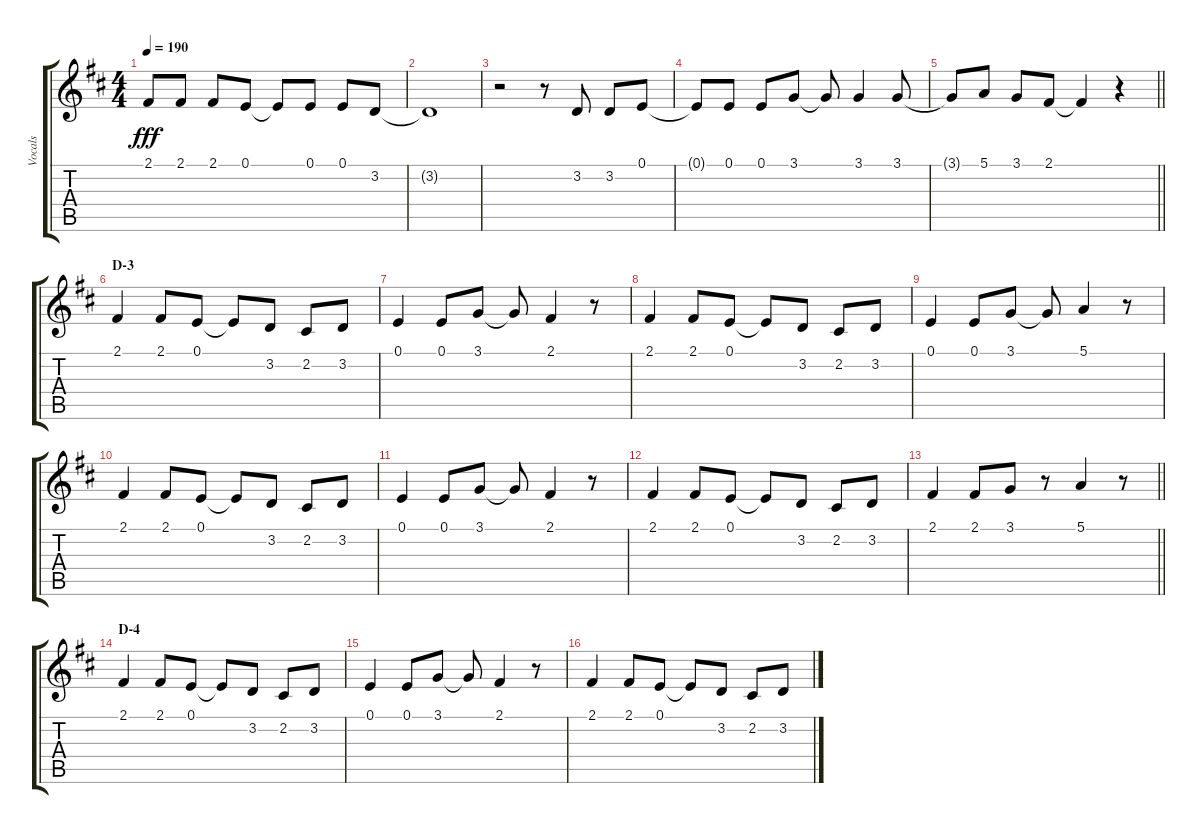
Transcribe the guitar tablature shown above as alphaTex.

\track ("Vocals" "Vocals") {instrument voiceoohs}
\staff {score tabs}
\tuning (E4 B3 G3 D3 A2 E2) {hide}
\ts (4 4)
\tempo 190
\clef g2
\ks d
2.1{t}.8{dy fff} 2.1.8 2.1.8 0.1.8 0.1{t}.8 0.1.8 0.1.8 3.2.8 |
3.2{t}.1 |
r.2 r.8 3.2.8 3.2.8 0.1.8 |
0.1{t}.8 0.1.8 0.1.8 3.1.8 3.1{t}.8 3.1.4 3.1.8 |
\barLineRight lightlight
3.1{t}.8 5.1.8 3.1.8 2.1.8 2.1{t}.4 r.4 |
\section ("" "D-3")
2.1.4 2.1.8 0.1.8 0.1{t}.8 3.2.8 2.2.8 3.2.8 |
0.1.4 0.1.8 3.1.8 3.1{t}.8 2.1.4 r.8 |
2.1.4 2.1.8 0.1.8 0.1{t}.8 3.2.8 2.2.8 3.2.8 |
0.1.4 0.1.8 3.1.8 3.1{t}.8 5.1.4 r.8 |
2.1.4 2.1.8 0.1.8 0.1{t}.8 3.2.8 2.2.8 3.2.8 |
0.1.4 0.1.8 3.1.8 3.1{t}.8 2.1.4 r.8 |
2.1.4 2.1.8 0.1.8 0.1{t}.8 3.2.8 2.2.8 3.2.8 |
\barLineRight lightlight
2.1.4 2.1.8 3.1.8 r.8 5.1.4 r.8 |
\section ("" "D-4")
2.1.4 2.1.8 0.1.8 0.1{t}.8 3.2.8 2.2.8 3.2.8 |
0.1.4 0.1.8 3.1.8 3.1{t}.8 2.1.4 r.8 |
2.1.4 2.1.8 0.1.8 0.1{t}.8 3.2.8 2.2.8 3.2.8
